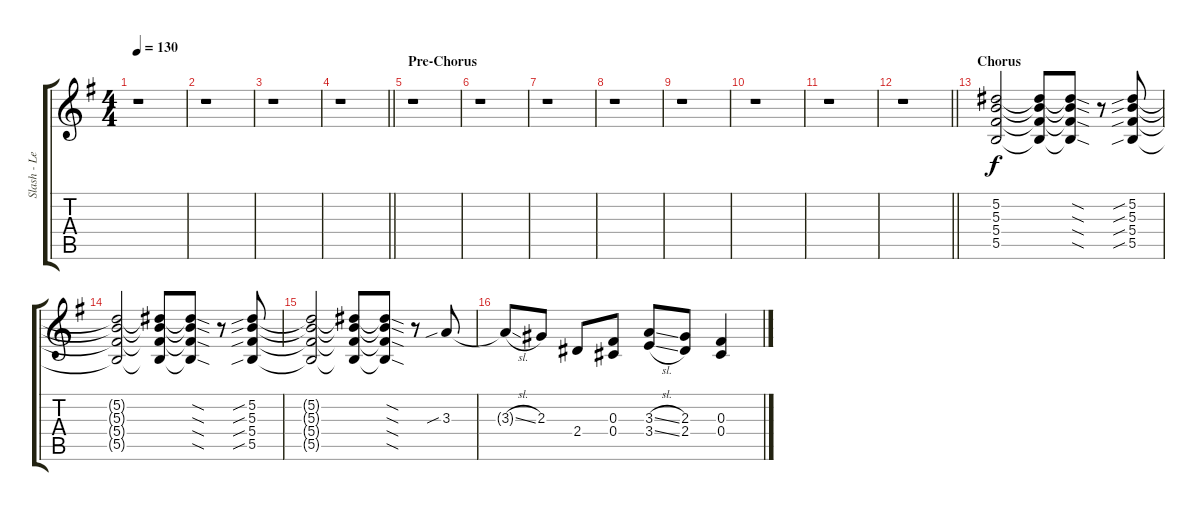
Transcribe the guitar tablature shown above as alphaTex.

\track ("Slash - Lead Guitar" "Slash - Le") {instrument distortionguitar}
\staff {score tabs}
\tuning (Db4 Bb3 Gb3 Db3 Gb2 Db2) {hide}
\ts (4 4)
\tempo 130
\clef g2
\ks g
r.1{dy f} |
r.1 |
r.1 |
\barLineRight lightlight
r.1 |
\section ("" "Pre-Chorus")
r.1 |
r.1 |
r.1 |
r.1 |
r.1 |
r.1 |
r.1 |
\barLineRight lightlight
r.1 |
\section ("" "Chorus")
(5.2 5.3 5.4 5.5).2 (5.2{t} 5.3{t} 5.4{t} 5.5{t}).8 (5.2{sod t} 5.3{sod t} 5.4{sod t} 5.5{sod t}).8 r.8 (5.2{sib} 5.3{sib} 5.4{sib} 5.5{sib}).8 |
(5.2{t} 5.3{t} 5.4{t} 5.5{t}).2 (5.2{t} 5.3{t} 5.4{t} 5.5{t}).8 (5.2{sod t} 5.3{sod t} 5.4{sod t} 5.5{sod t}).8 r.8 (5.2{sib} 5.3{sib} 5.4{sib} 5.5{sib}).8 |
(5.2{t} 5.3{t} 5.4{t} 5.5{t}).2 (5.2{t} 5.3{t} 5.4{t} 5.5{t}).8 (5.2{sod t} 5.3{sod t} 5.4{sod t} 5.5{sod t}).8 r.8 3.3{sib}.8 |
3.3{sl t}.8 2.3.8 2.4.8 (0.3 0.4).8 (3.3{sl} 3.4{sl}).8 (2.3 2.4).8 (0.3 0.4).4
